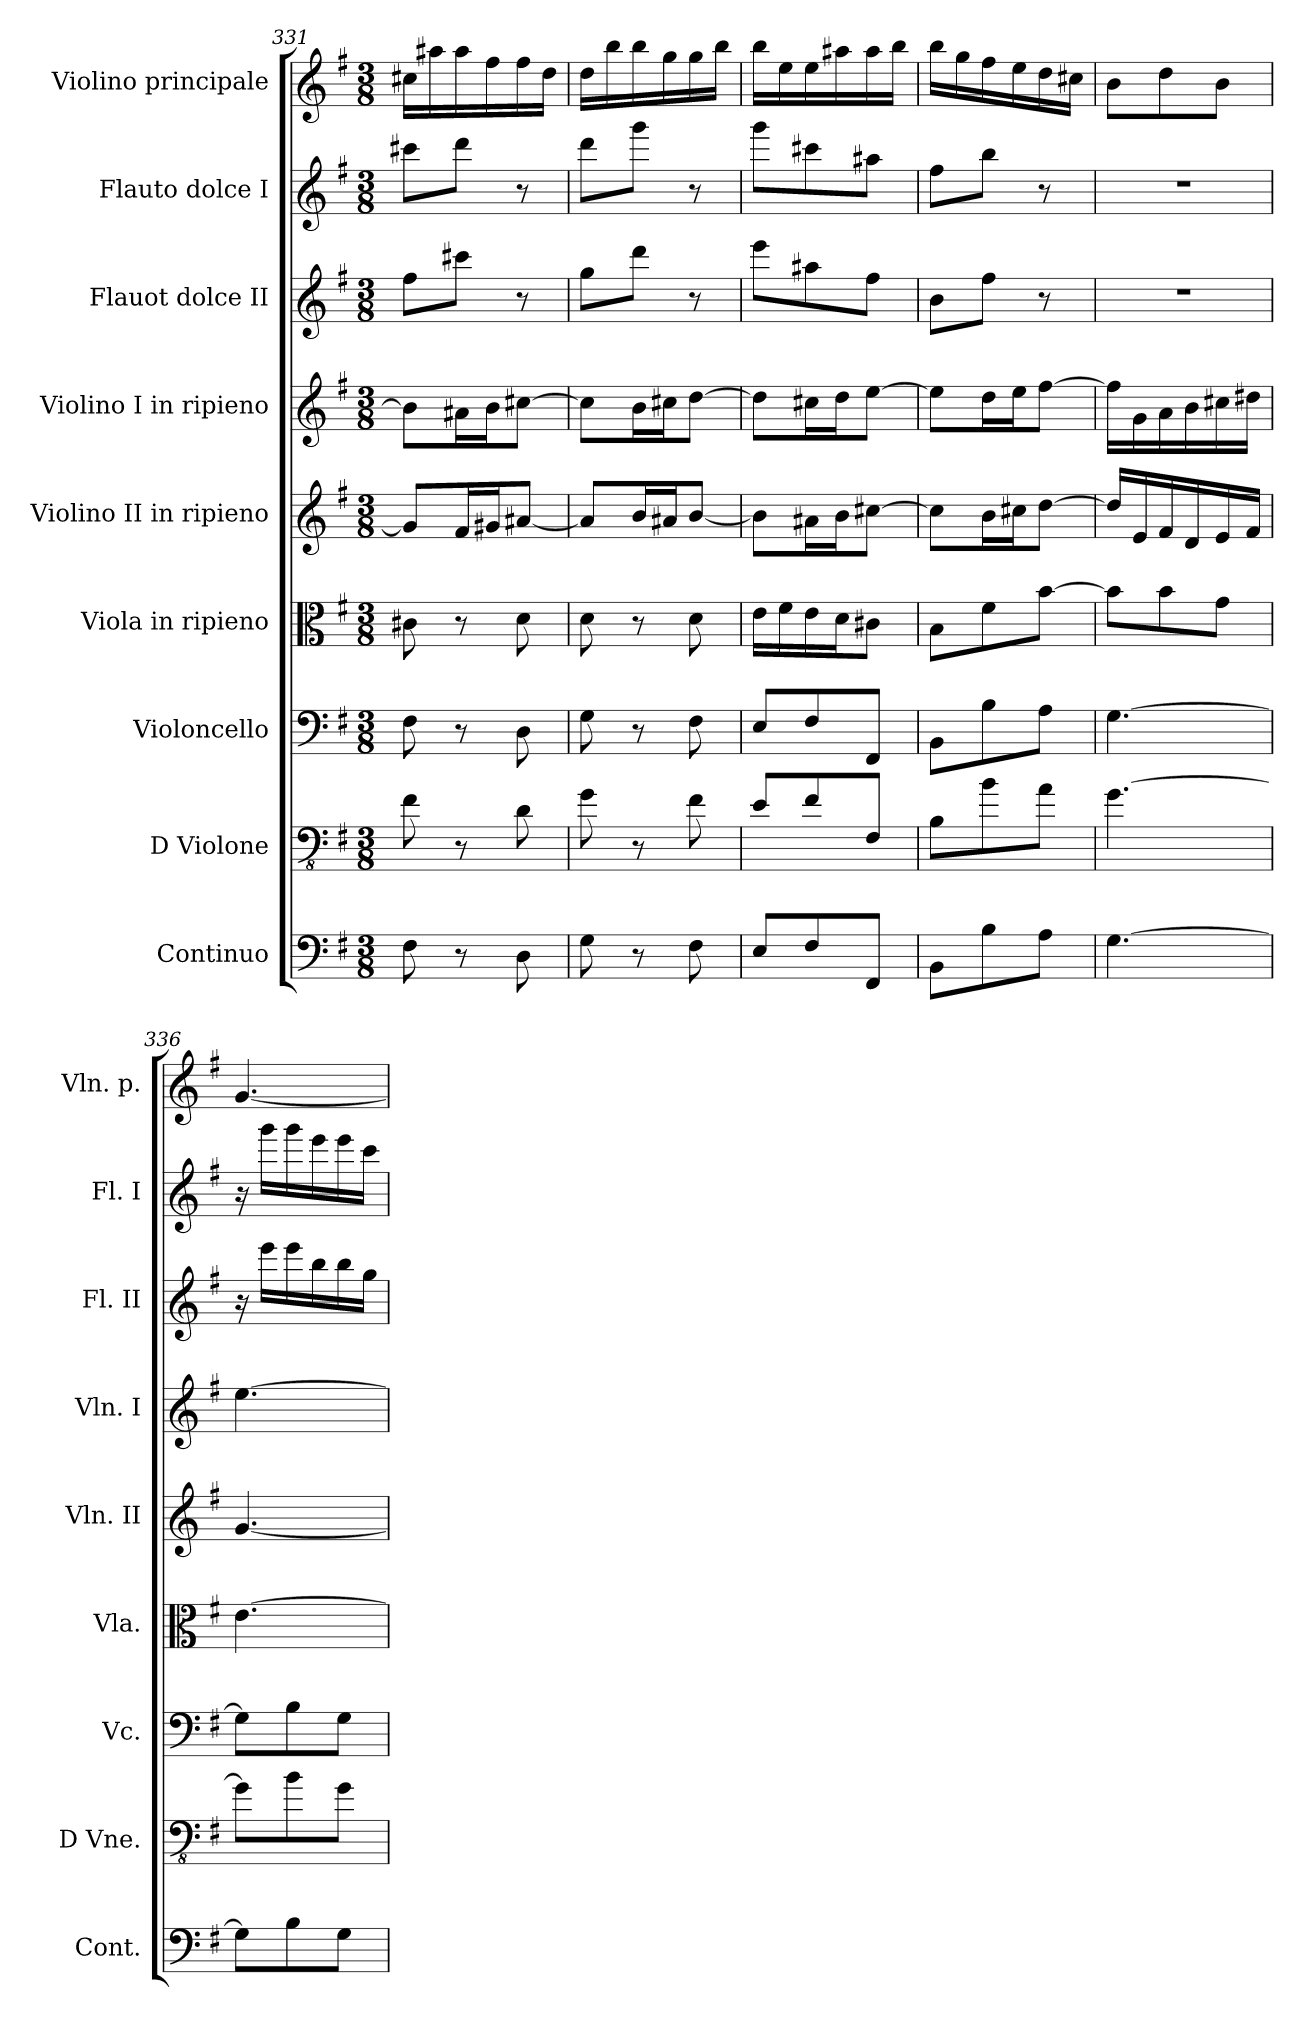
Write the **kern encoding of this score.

**kern	**kern	**kern	**kern	**kern	**kern	**kern	**kern	**kern
*part9	*part8	*part7	*part6	*part5	*part4	*part3	*part2	*part1
*staff9	*staff8	*staff7	*staff6	*staff5	*staff4	*staff3	*staff2	*staff1
*I"Continuo	*I"D Violone	*I"Violoncello	*I"Viola in ripieno	*I"Violino II in ripieno	*I"Violino I in ripieno	*I"Flauot dolce II	*I"Flauto dolce I	*I"Violino principale
*I'Cont.	*I'D Vne.	*I'Vc.	*I'Vla.	*I'Vln. II	*I'Vln. I	*I'Fl. II	*I'Fl. I	*I'Vln. p.
*clefF4	*clefFv4	*clefF4	*clefC3	*clefG2	*clefG2	*clefG2	*clefG2	*clefG2
*	*ITrd7c12	*	*	*	*	*	*	*
*k[f#]	*k[f#]	*k[f#]	*k[f#]	*k[f#]	*k[f#]	*k[f#]	*k[f#]	*k[f#]
*M3/8	*M3/8	*M3/8	*M3/8	*M3/8	*M3/8	*M3/8	*M3/8	*M3/8
=331	=331	=331	=331	=331	=331	=331	=331	=331
8F#\	8FF#\	8F#\	8c#X\	8g#/L]	8b\L]	8ff#\L	8ccc#X\L	16cc#X\LL
.	.	.	.	.	.	.	.	16aa#X\
8r	8r	8r	8r	16f#/L	16a#X\L	8ccc#X\J	8ddd\J	16aa#\
.	.	.	.	16g#X/J	16b\J	.	.	16ff#\
8D\	8DD\	8D\	8d\	[8a#X/J	[8cc#X\J	8r	8r	16ff#\
.	.	.	.	.	.	.	.	16dd\JJ
!!LO:PB:g=z
=332	=332	=332	=332	=332	=332	=332	=332	=332
8G\	8GG\	8G\	8d\	8a#/L]	8cc#\L]	8gg\L	8ddd\L	16dd\LL
.	.	.	.	.	.	.	.	16bb\
8r	8r	8r	8r	16b/L	16b\L	8ddd\J	8ggg\J	16bb\
.	.	.	.	16a#X/J	16cc#X\J	.	.	16gg\
8F#\	8FF#\	8F#\	8d\	[8b/J	[8dd\J	8r	8r	16gg\
.	.	.	.	.	.	.	.	16bb\JJ
=333	=333	=333	=333	=333	=333	=333	=333	=333
8E/L	8EE/L	8E/L	16e\LL	8b\L]	8dd\L]	8eee\L	8ggg\L	16bb\LL
.	.	.	16f#\	.	.	.	.	16ee\
8F#/	8FF#/	8F#/	16e\	16a#X\L	16cc#X\L	8aa#X\	8ccc#X\	16ee\
.	.	.	16d\J	16b\J	16dd\J	.	.	16aa#X\
8FF#/J	8FFF#/J	8FF#/J	8c#X\J	[8cc#X\J	[8ee\J	8ff#\J	8aa#X\J	16aa#\
.	.	.	.	.	.	.	.	16bb\JJ
=334	=334	=334	=334	=334	=334	=334	=334	=334
8BB\L	8BBB\L	8BB\L	8B\L	8cc#\L]	8ee\L]	8b\L	8ff#\L	16bb\LL
.	.	.	.	.	.	.	.	16gg\
8B\	8BB\	8B\	8f#\	16b\L	16dd\L	8ff#\J	8bb\J	16ff#\
.	.	.	.	16cc#X\J	16ee\J	.	.	16ee\
8A\J	8AA\J	8A\J	[8b\J	[8dd\J	[8ff#\J	8r	8r	16dd\
.	.	.	.	.	.	.	.	16cc#X\JJ
=335	=335	=335	=335	=335	=335	=335	=335	=335
[4.G\	[4.GG\	[4.G\	8b\L]	16dd/LL]	16ff#\LL]	4.r	4.r	8b\L
.	.	.	.	16e/	16g\	.	.	.
.	.	.	8b\	16f#/	16a\	.	.	8dd\
.	.	.	.	16d/	16b\	.	.	.
.	.	.	8g\J	16e/	16cc#X\	.	.	8b\J
.	.	.	.	16f#/JJ	16dd#X\JJ	.	.	.
=336	=336	=336	=336	=336	=336	=336	=336	=336
8G\L]	8GG\L]	8G\L]	[4.e\	[4.g/	[4.ee\	16r	16r	[4.g/
.	.	.	.	.	.	16eee\LL	16ggg\LL	.
8B\	8BB\	8B\	.	.	.	16eee\	16ggg\	.
.	.	.	.	.	.	16bb\	16eee\	.
8G\J	8GG\J	8G\J	.	.	.	16bb\	16eee\	.
.	.	.	.	.	.	16gg\JJ	16ccc\JJ	.
=	=	=	=	=	=	=	=	=
*-	*-	*-	*-	*-	*-	*-	*-	*-
